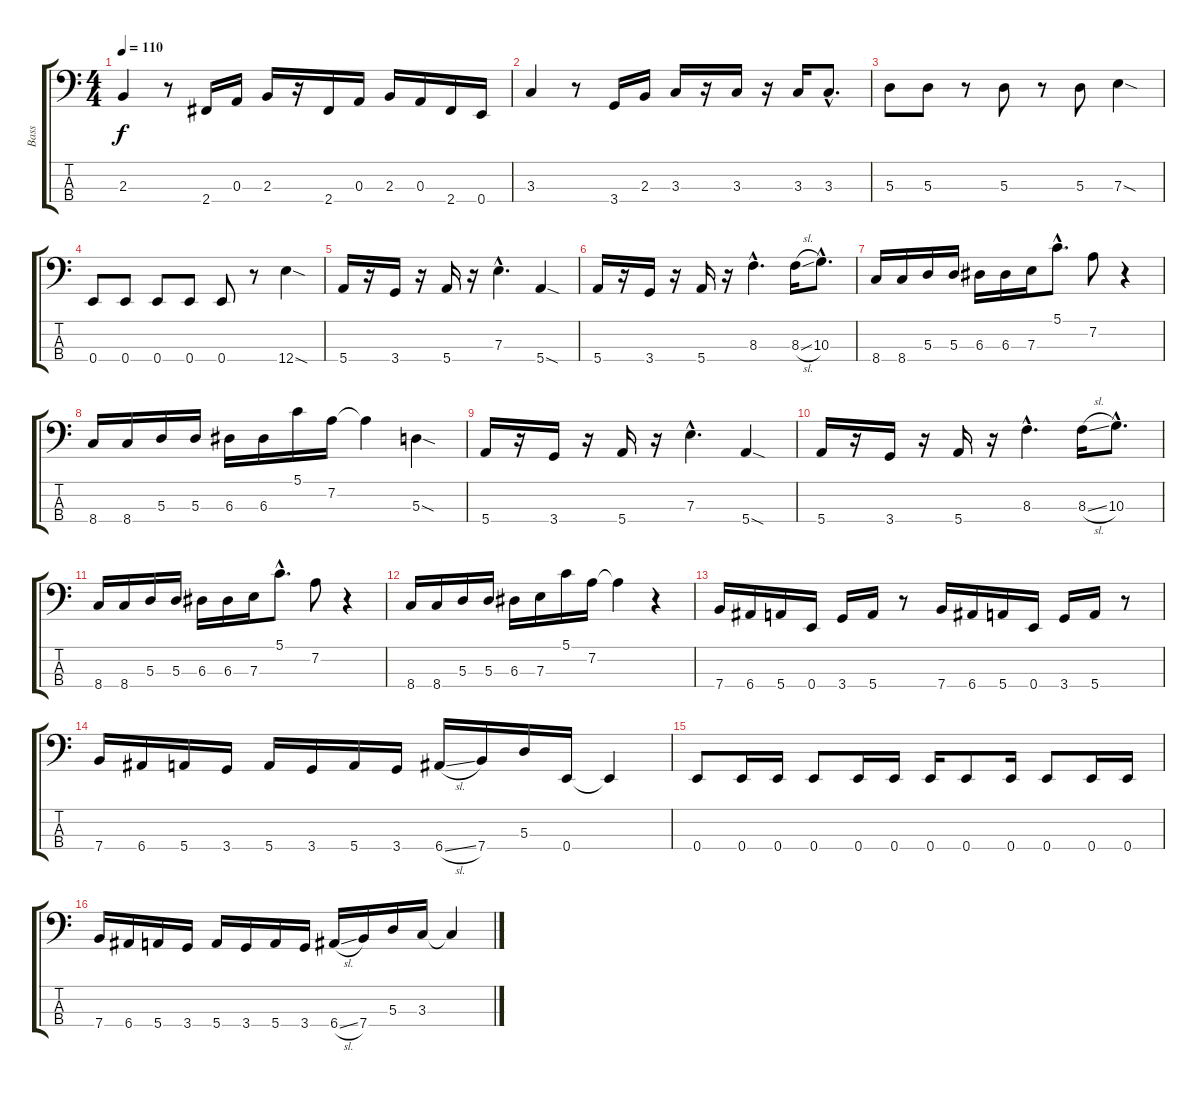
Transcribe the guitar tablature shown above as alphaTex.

\track ("Bass" "Bass") {instrument slapbass1}
\staff {score tabs}
\tuning (G2 D2 A1 E1) {hide}
\ts (4 4)
\tempo 110
\clef f4
\ks c
2.3.4{dy f} r.8 2.4.16 0.3.16 2.3.16 r.16 2.4.16 0.3.16 2.3.16 0.3.16 2.4.16 0.4.16 |
3.3.4 r.8 3.4.16 2.3.16 3.3.16 r.16 3.3.16 r.16 3.3.16 3.3{hac}.8{d} |
5.3.8 5.3.8 r.8 5.3.8 r.8 5.3.8 7.3{sod}.4 |
0.4.8 0.4.8 0.4.8 0.4.8 0.4.8 r.8 12.4{sod}.4 |
5.4.16 r.16 3.4.16 r.16 5.4.16 r.16 7.3{hac}.4{d} 5.4{sod}.4 |
5.4.16 r.16 3.4.16 r.16 5.4.16 r.16 8.3{hac}.4{d} 8.3{sl}.16 10.3{hac}.8{d} |
8.4.16 8.4.16 5.3.16 5.3.16 6.3.16 6.3.16 7.3.16 5.1{hac}.8{d} 7.2.8 r.4 |
8.4.16 8.4.16 5.3.16 5.3.16 6.3.16 6.3.16 5.1.16 7.2.16 7.2{t}.4 5.3{sod}.4 |
5.4.16 r.16 3.4.16 r.16 5.4.16 r.16 7.3{hac}.4{d} 5.4{sod}.4 |
5.4.16 r.16 3.4.16 r.16 5.4.16 r.16 8.3{hac}.4{d} 8.3{sl}.16 10.3{hac}.8{d} |
8.4.16 8.4.16 5.3.16 5.3.16 6.3.16 6.3.16 7.3.16 5.1{hac}.8{d} 7.2.8 r.4 |
8.4.16 8.4.16 5.3.16 5.3.16 6.3.16 7.3.16 5.1.16 7.2.16 7.2{t}.4 r.4 |
7.4.16 6.4.16 5.4.16 0.4.16 3.4.16 5.4.16 r.8 7.4.16 6.4.16 5.4.16 0.4.16 3.4.16 5.4.16 r.8 |
7.4.16 6.4.16 5.4.16 3.4.16 5.4.16 3.4.16 5.4.16 3.4.16 6.4{sl}.16 7.4.16 5.3.16 0.4.16 0.4{t}.4 |
0.4.8 0.4.16 0.4.16 0.4.8 0.4.16 0.4.16 0.4.16 0.4.8 0.4.16 0.4.8 0.4.16 0.4.16 |
7.4.16 6.4.16 5.4.16 3.4.16 5.4.16 3.4.16 5.4.16 3.4.16 6.4{sl}.16 7.4.16 5.3.16 3.3.16 3.3{t}.4
